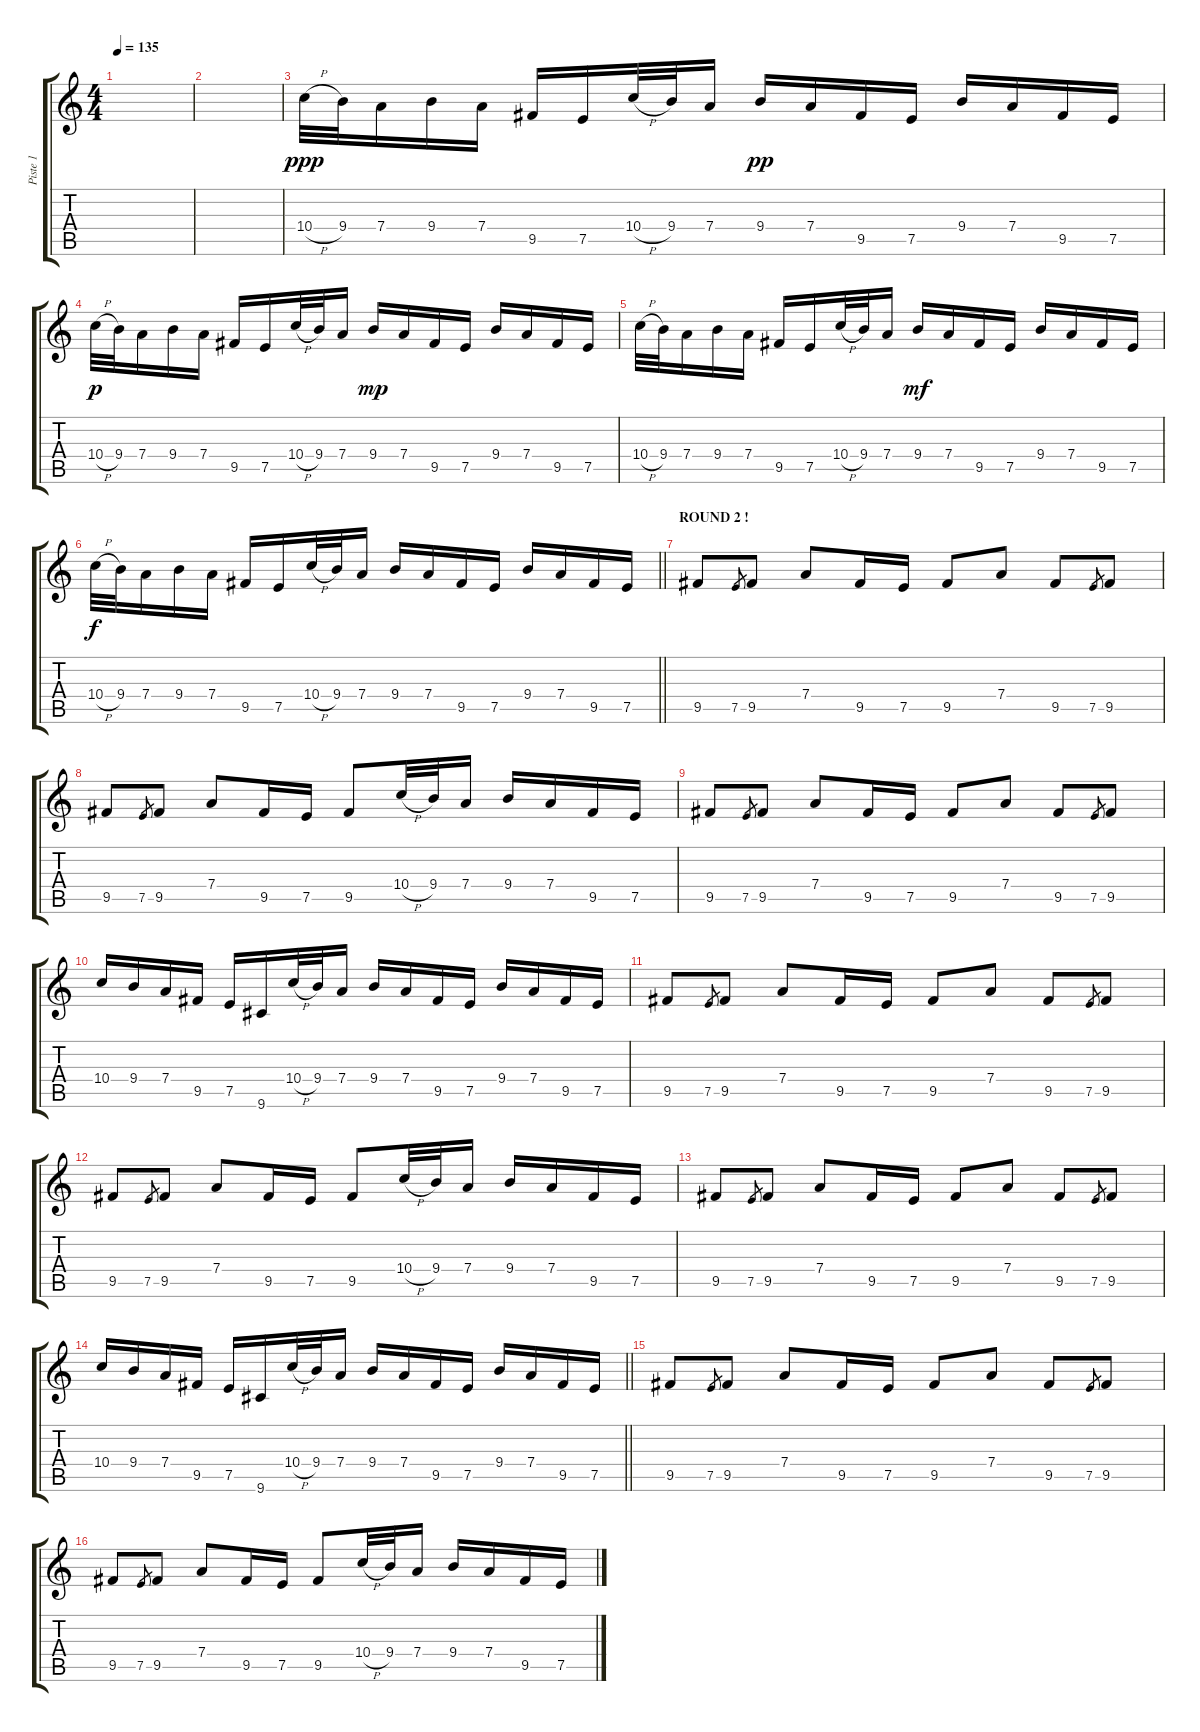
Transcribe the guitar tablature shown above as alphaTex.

\track ("Piste 1" "Piste 1") {instrument distortionguitar}
\staff {score tabs}
\tuning (E4 B3 G3 D3 A2 E2) {hide}
\ts (4 4)
\tempo 135
\clef g2
\ks c
|
|
10.4{h}.32{dy ppp} 9.4.32 7.4.16 9.4.16 7.4.16 9.5.16 7.5.16 10.4{h}.32 9.4.32 7.4.16 9.4.16{dy pp} 7.4.16 9.5.16 7.5.16 9.4.16 7.4.16 9.5.16 7.5.16 |
10.4{h}.32{dy p} 9.4.32 7.4.16 9.4.16 7.4.16 9.5.16 7.5.16 10.4{h}.32 9.4.32 7.4.16 9.4.16{dy mp} 7.4.16 9.5.16 7.5.16 9.4.16 7.4.16 9.5.16 7.5.16 |
10.4{h}.32 9.4.32 7.4.16 9.4.16 7.4.16 9.5.16 7.5.16 10.4{h}.32 9.4.32 7.4.16 9.4.16{dy mf} 7.4.16 9.5.16 7.5.16 9.4.16 7.4.16 9.5.16 7.5.16 |
\barLineRight lightlight
10.4{h}.32{dy f} 9.4.32 7.4.16 9.4.16 7.4.16 9.5.16 7.5.16 10.4{h}.32 9.4.32 7.4.16 9.4.16 7.4.16 9.5.16 7.5.16 9.4.16 7.4.16 9.5.16 7.5.16 |
\section ("" "ROUND 2 !")
9.5.8 7.5.8{gr} 9.5.8 7.4.8 9.5.16 7.5.16 9.5.8 7.4.8 9.5.8 7.5.8{gr} 9.5.8 |
9.5.8 7.5.8{gr} 9.5.8 7.4.8 9.5.16 7.5.16 9.5.8 10.4{h}.32 9.4.32 7.4.16 9.4.16 7.4.16 9.5.16 7.5.16 |
9.5.8 7.5.8{gr} 9.5.8 7.4.8 9.5.16 7.5.16 9.5.8 7.4.8 9.5.8 7.5.8{gr} 9.5.8 |
10.4.16 9.4.16 7.4.16 9.5.16 7.5.16 9.6.16 10.4{h}.32 9.4.32 7.4.16 9.4.16 7.4.16 9.5.16 7.5.16 9.4.16 7.4.16 9.5.16 7.5.16 |
9.5.8 7.5.8{gr} 9.5.8 7.4.8 9.5.16 7.5.16 9.5.8 7.4.8 9.5.8 7.5.8{gr} 9.5.8 |
9.5.8 7.5.8{gr} 9.5.8 7.4.8 9.5.16 7.5.16 9.5.8 10.4{h}.32 9.4.32 7.4.16 9.4.16 7.4.16 9.5.16 7.5.16 |
9.5.8 7.5.8{gr} 9.5.8 7.4.8 9.5.16 7.5.16 9.5.8 7.4.8 9.5.8 7.5.8{gr} 9.5.8 |
\barLineRight lightlight
10.4.16 9.4.16 7.4.16 9.5.16 7.5.16 9.6.16 10.4{h}.32 9.4.32 7.4.16 9.4.16 7.4.16 9.5.16 7.5.16 9.4.16 7.4.16 9.5.16 7.5.16 |
9.5.8 7.5.8{gr} 9.5.8 7.4.8 9.5.16 7.5.16 9.5.8 7.4.8 9.5.8 7.5.8{gr} 9.5.8 |
9.5.8 7.5.8{gr} 9.5.8 7.4.8 9.5.16 7.5.16 9.5.8 10.4{h}.32 9.4.32 7.4.16 9.4.16 7.4.16 9.5.16 7.5.16
